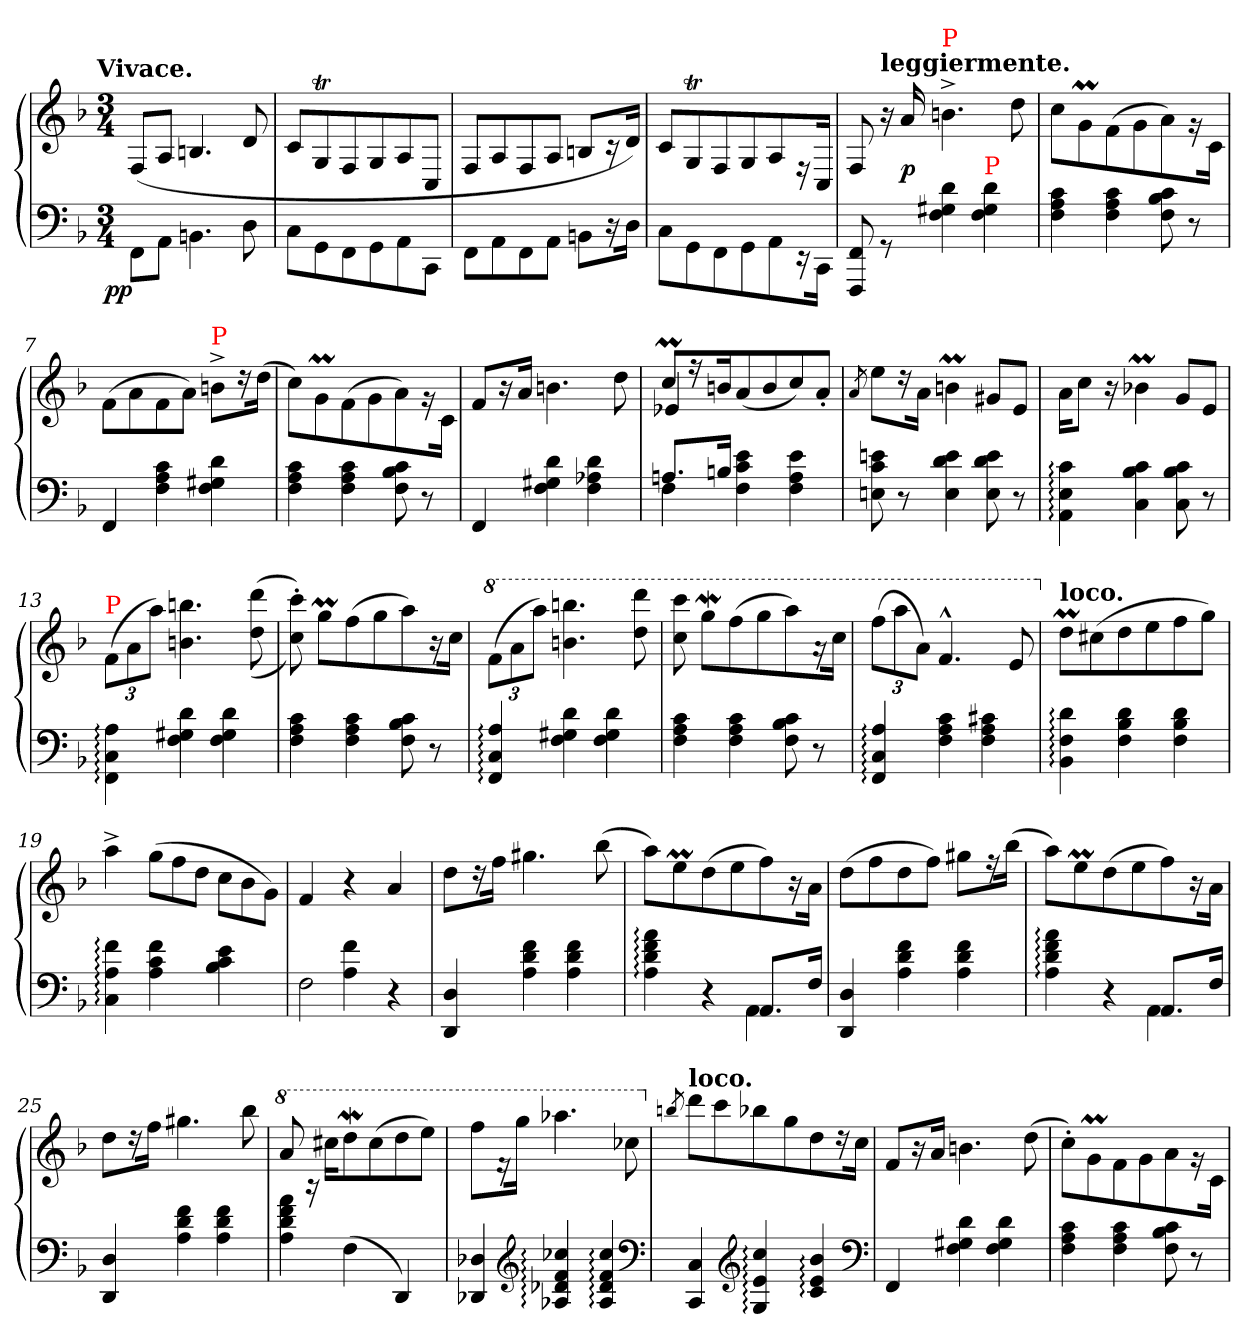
**kern	**kern	**dynam
*part1	*part1	*part1
*staff2	*staff1	*staff1/2
*clefF4	*clefG2	*
*k[b-]	*k[b-]	*
!!LO:TX:omd:t=Vivace.
*M3/4	*M3/4	*
*MM132	*MM132	*
=1	=1	=1
!	!	!LO:DY:b=2:rj
8FF\L	(>8F/L	pp
8AA\J	8A/J	.
4.BBn\	4.Bn/	.
8D\	8d/	.
=2	=2	=2
8C\L	8c/L	.
8GG\	8GT/	.
8FF\	8F/	.
8GG\	8G/	.
8AA\	8A/	.
8CC\J	8C/J	.
=3	=3	=3
8FF\L	8F/L	.
8AA\	8A/	.
8FF\	8F/	.
8AA\J	8A/J	.
8BBn\L	8Bn/L	.
16r	16rc	.
16D\Jk	16d/Jk)	.
=4	=4	=4
8C\L	8c/L	.
8GG\	8GT/	.
8FF\	8F/	.
8GG\	8G/	.
8AA\	8A/	.
16rEE	16rF	.
16CC\Jk	16C/Jk	.
=5	=5	=5
8FF/ 8FFF/	8F/	.
!	!LO:TX:a:B:t=leggiermente.	!
8rGG	16r	.
.	16a	p
!	!LO:TX:a:color=red:t=P	!
4d 4G#X 4F	4.bn^<	.
!LO:TX:a:color=red:t=P	!	!
4d 4G# 4F	.	.
.	8dd	.
=6	=6	=6
4c 4A 4F	8cc\L	.
.	8gM	.
4c 4A 4F	(>8f	.
.	8g	.
8c 8B- 8F	8a)	.
8r	16rg	.
.	16cJk	.
=7	=7	=7
4FF	(>8f\L	.
.	8a	.
4c 4A 4F	8f	.
.	8aJ)	.
!	!LO:TX:a:color=red:t=P	!
4d 4G#X 4F	8bn^<\L	.
.	16r	.
.	(>16ddJk	.
=8	=8	=8
4c 4A 4F	8cc\L)	.
.	8gM	.
4c 4A 4F	(>8f	.
.	8g	.
8c 8B- 8F	8a)	.
8r	16rg	.
.	16cJk	.
=9	=9	=9
4FF	8fL	.
.	16r	.
.	16aJk	.
4d 4G#X 4F	4.bn	.
4d 4A-X 4F	.	.
.	8dd	.
=10	=10	=10
*^	*^	*
8.AnL	4F	8ccML	4e-X/	.
.	.	16r	.	.
16BnJk	.	16bnk	.	.
4e 4c 4F	2ryy	(>8a	2ryy	.
.	.	8b	.	.
4e 4A 4F	.	8cc)	.	.
.	.	8a'>J	.	.
*v	*v	*	*	*
*	*v	*v	*
=11	=11	=11
.	8qa/	.
8en 8c 8En	8eeL	.
8r	16rdd	.
.	16aJk	.
4e 4d 4E	4bnm	.
8e 8d 8E	8g#XL	.
8r	8eJ	.
=12	=12	=12
4c: 4E: 4AA:	16aKL	.
.	8ccJ	.
.	16r	.
4c 4B- 4C	4b-XM	.
8c 8B- 8C	8gL	.
8r	8eJ	.
=13	=13	=13
*	*Xbrackettup	*
!	!LO:TX:a:color=red:t=P	!
4A:\ 4C:\ 4FF:\	(>12fL	.
.	12a	.
.	12aaJ)	.
4d 4G#X 4F	4.bbn 4.bn	.
4d 4G# 4F	.	.
.	(>(>8ddd 8dd	.
=14	=14	=14
4c 4A 4F	8ccc'> 8cc'>))	.
.	8ggML	.
4c 4A 4F	(>8ff	.
.	8gg	.
8c 8B- 8F	8aa)	.
8r	16r	.
.	16ccJk	.
=15	=15	=15
*	*8va	*
4A:/ 4C:/ 4FF:/	(>12ffL	.
.	12aa	.
.	12aaaJ)	.
4d 4G#X 4F	4.bbbn 4.bbn	.
4d 4G# 4F	.	.
.	8dddd 8ddd	.
=16	=16	=16
4c 4A 4F	8cccc 8ccc	.
.	8gggWL	.
4c 4A 4F	(>8fff	.
.	8ggg	.
8c 8B- 8F	8aaa)	.
8r	16rgg	.
.	16cccJk	.
=17	=17	=17
4A:/ 4C:/ 4FF:/	(>12fffL	.
.	12aaa	.
.	12aaJ)	.
4c 4A 4F	4.ff^^<	.
4c#X 4A 4F	.	.
.	8ee	.
=18	=18	=18
*	*X8va	*
!	!LO:TX:a:B:t=loco.	!
4d: 4F: 4BB-:	8ddML	.
.	(>8cc#X	.
4d 4B- 4F	8dd	.
.	8ee	.
4d 4B- 4F	8ff	.
.	8ggJ)	.
=19	=19	=19
4f: 4A: 4C:	4aa^>	.
*	*Xtuplet	*
4f 4c 4A	(>12ggL	.
.	12ff	.
.	12ddJ	.
4e 4c 4B-	12cc\L	.
.	12b-	.
.	12gJ)	.
=20	=20	=20
*^	*	*
4ryy	2F	4f	.
4f\ 4A\	.	4r	.
4ryy	4r	4a	.
*v	*v	*	*
=21	=21	=21
4D 4DD	8ddL	.
.	16rdd	.
.	16ffJk	.
4f 4d 4A	4.gg#X	.
4f 4d 4A	.	.
.	(>8bb-	.
=22	=22	=22
*^	*	*
4a: 4f: 4d: 4A:	2ryy	8aaL)	.
.	.	8eem	.
4r	.	(>8dd	.
.	.	8ee	.
8.AAL	4AA	8ff)	.
.	.	16r	.
16FJk	.	16aJk	.
*v	*v	*	*
=23	=23	=23
4D 4DD	(>8ddL	.
.	8ff	.
4f 4d 4A	8dd	.
.	8ffJ)	.
4f 4d 4A	8gg#XL	.
.	16rff	.
.	(>16bb-Jk	.
=24	=24	=24
*^	*	*
4a: 4f: 4d: 4A:	2ryy	8aaL)	.
.	.	8eem	.
4r	.	(>8dd	.
.	.	8ee	.
8.AAL	4AA	8ff)	.
.	.	16r	.
16FJk	.	16aJk	.
*v	*v	*	*
=25	=25	=25
4D 4DD	8ddL	.
.	16rdd	.
.	16ffJk	.
4f 4d 4A	4.gg#X	.
4f 4d 4A	.	.
.	8bb-	.
=26	=26	=26
*	*8va	*
4a 4f 4d 4A	8aa	.
.	16ra	.
.	16ccc#XKL	.
(>4F	8dddW	.
.	(>8ccc#	.
4DD)	8ddd	.
.	8eeeJ)	.
=27	=27	=27
4D-X 4DD-X	8fffL	.
.	16ree	.
.	16gggJk	.
*clefG2	*	*
4cc-X: 4f: 4d-X: 4A-X:	4.aaa-X	.
4cc-: 4f: 4d-: 4A-:	.	.
.	8ccc-X	.
*clefF4	*	*
=28	=28	=28
*	*X8va	*
.	8qbbn/	.
!	!LO:TX:a:B:t=loco.	!
4C 4CC	8dddL	.
.	8ccc	.
*clefG2	*	*
4cc: 4e: 4G:	8bb-X	.
.	8gg	.
4b-: 4e: 4c:	8dd	.
.	16r	.
.	16ccJk	.
*clefF4	*	*
=29	=29	=29
4FF	8fL	.
.	16r	.
.	16aJk	.
4d 4G#X 4F	4.bn	.
4d 4G# 4F	.	.
.	(>8dd	.
=30	=30	=30
4c 4A 4F	8cc'>\L)	.
.	8gM	.
4c 4A 4F	(>8f	.
.	8g	.
8c 8B- 8F	8a	.
8r	16rg	.
.	16cJk	.
=	=	=
*-	*-	*-
